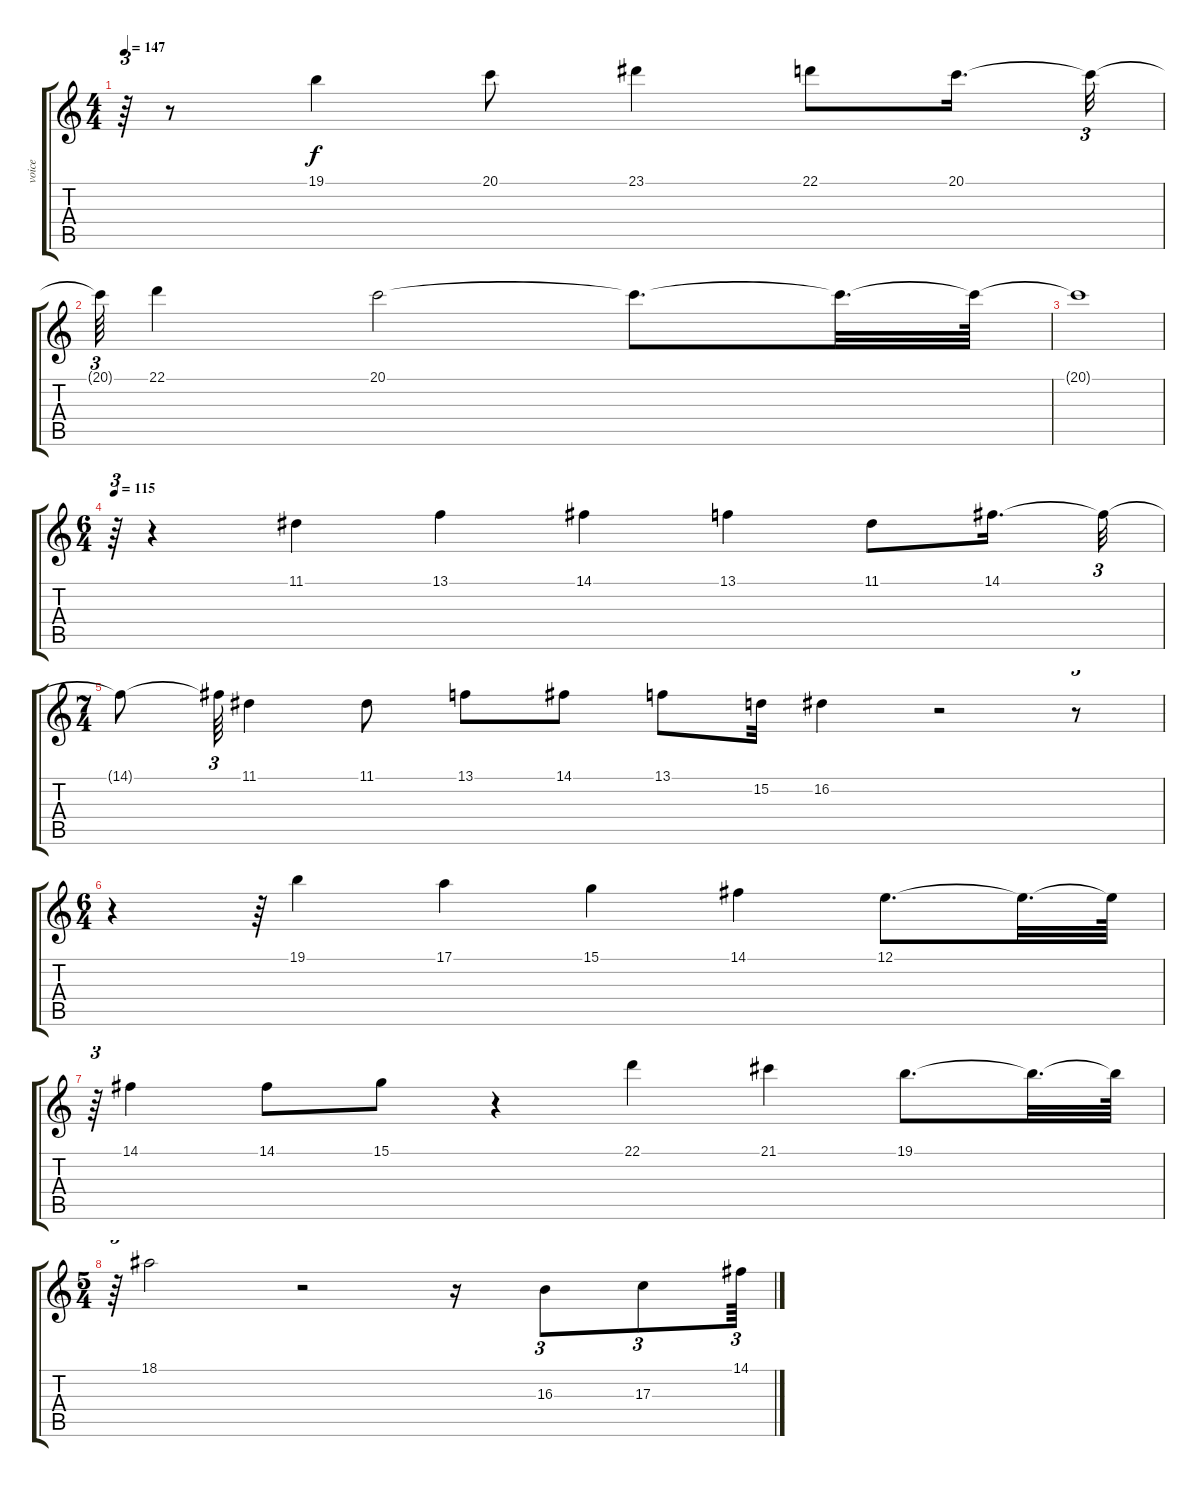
\track ("voice" "voice") {instrument lead6voice}
\staff {score tabs}
\tuning (E4 B3 G3 D3 A2 E2) {hide}
\ts (4 4)
\tempo 147
\clef g2
\ks c
r.64{tu (3 2) dy f} r.8 19.1.4 20.1.8 23.1.4 22.1.8 20.1.16{d} 20.1{t}.32{tu (3 2)} |
20.1{t}.64{tu (3 2)} 22.1.4 20.1.2 20.1{t}.8{d} 20.1{t}.32{d} 20.1{t}.64 |
20.1{t}.1 |
\ts (6 4)
\tempo 115
r.64{tu (3 2)} r.4 11.1.4 13.1.4 14.1.4 13.1.4 11.1.8 14.1.16{d} 14.1{t}.32{tu (3 2)} |
\ts (7 4)
14.1{t}.8 14.1{t}.64{tu (3 2)} 11.1.4 11.1.8 13.1.8 14.1.8 13.1.8 15.2.32 16.2.4 r.2 r.8{tu (3 2)} |
\ts (6 4)
r.4 r.64{tu (3 2)} 19.1.4 17.1.4 15.1.4 14.1.4 12.1.8{d} 12.1{t}.32{d} 12.1{t}.64 |
r.64{tu (3 2)} 14.1.4 14.1.8 15.1.8 r.4 22.1.4 21.1.4 19.1.8{d} 19.1{t}.32{d} 19.1{t}.64 |
\ts (5 4)
r.64{tu (3 2)} 18.1.2 r.2 r.16 16.3.8{tu (3 2)} 17.3.8{tu (3 2)} 14.1.64{tu (3 2)}
